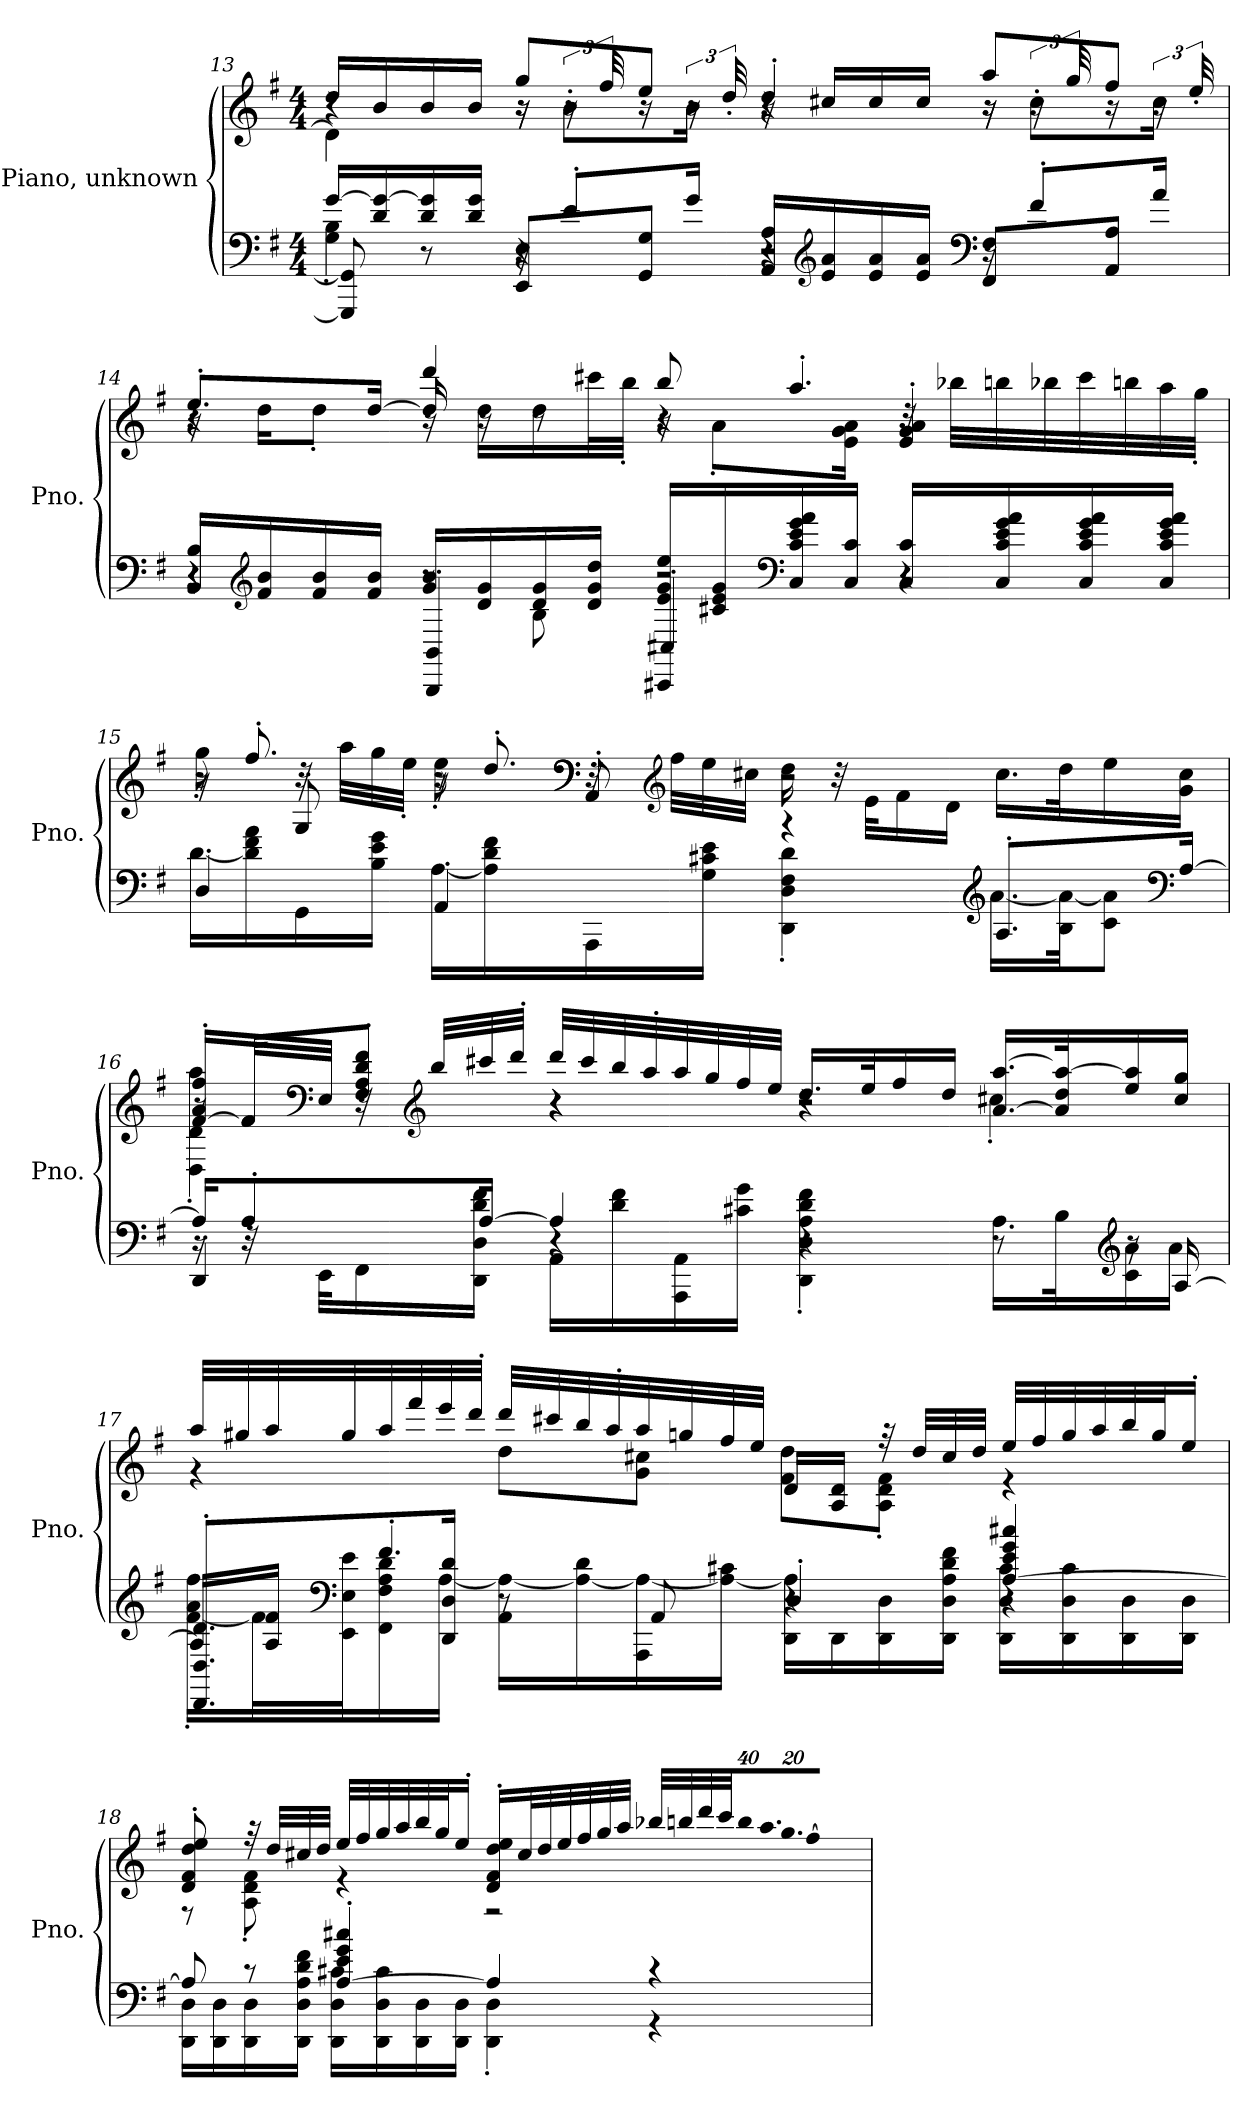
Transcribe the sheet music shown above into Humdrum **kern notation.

**kern	**kern
*part1	*part1
*staff2	*staff1
*I"Piano, unknown	*
*I'Pno.	*
!!LO:LB:g=z
*clefF4	*clefG2
*k[f#]	*k[f#]
*M4/4	*M4/4
=13	=13
*^	*^
*	*^	*	*^
[16g/LL	4G\' 4B\'	8GGG/] 8GG/]	4r	16dd/LL	4d\]
16d/ 16g/_	.	.	.	16b/	.
16d/ 16g/]	.	8r	.	16b/	.
16d/ 16g/JJ	.	.	.	16b/JJ	.
16r	4r	8EE/ 8E/L	8gg/L	16r	16r
8e'/L	.	.	.	24r	8b'\L
.	.	.	.	48ff#/	.
.	.	8GG/ 8G/J	8ee/J	16r	.
16g/Jk	.	.	.	24r	16b\Jk
.	.	.	.	48dd'/	.
16AA/ 16A/LL	2r	4r	4dd'/	16r	4r
*clefG2	*	*	*	*	*
16e/ 16a/	.	.	.	16cc#X/LL	.
16e/ 16a/	.	.	.	16cc#/	.
16e/ 16a/JJ	.	.	.	16cc#/JJ	.
*clefF4	*	*	*	*	*
16r	.	8FF#/ 8F#/L	8aa/L	16r	16r
8f#'/L	.	.	.	24r	8cc#'\L
.	.	.	.	48gg/	.
.	.	8AA/ 8A/J	8ff#/J	16r	.
16a/Jk	.	.	.	24r	16cc#\Jk
.	.	.	.	48ee'/	.
!!LO:LB:g=z	!!	!!
=14	=14	=14	=14	=14	=14
16BB/ 16B/LL	4r	4r	4r	16r	8.ee'/L
*clefG2	*	*	*	*	*
16f#/ 16b/	.	.	.	16dd\KL	.
16f#/ 16b/	.	.	.	8dd'\J	.
16f#/ 16b/JJ	.	.	.	.	[16dd/Jk
16g/ 16b/LL	8r	4BBB/' 4BB/'	4ddd/	16r	16dd/]
16d/ 16g/	.	.	.	16dd\LL	16r
16d/ 16g/	8B\	.	.	16dd\	8r
16d/ 16g/ 16dd/JJ	.	.	.	32ccc#X\L	.
.	.	.	.	32bb'\JJJ	.
16CC#X/ 16e/ 16g/ 16ee/LL	2r	4C#X'/	8bb/	16r	4r
16c#X/ 16e/ 16g/	.	.	.	8a'\L	.
*clefF4	*	*	*	*	*
16C#/ 16c#/ 16e/ 16g/ 16a/	.	.	4.aa'/	.	.
16C#/ 16c#/JJ	.	.	.	16e\ 16g\ 16a\Jk	.
16C#/ 16c#/LL	.	4r	.	32r	4e/' 4g/' 4a/'
.	.	.	.	32bb-X\LLL	.
16C#/ 16c#/ 16e/ 16g/ 16a/	.	.	.	32bbn\	.
.	.	.	.	32bb-X\	.
16C#/ 16c#/ 16e/ 16g/ 16a/	.	.	.	32ccc#\	.
.	.	.	.	32bbn\	.
16C#/ 16c#/ 16e/ 16g/ 16a/JJ	.	.	.	32aa\	.
.	.	.	.	32gg'\JJJ	.
*	*v	*v	*	*	*
!!LO:LB:g=z	!!	!!
=15	=15	=15	=15	=15
4D'/	[16d\LL	16r	8gg'\	8r
.	16d\] 16f#\ 16a\	8.ff#'/	.	.
.	16GG\	.	32r	8G'/
.	.	.	32aa\LLL	.
.	16B\ 16e\ 16g\JJ	.	32gg\	.
.	.	.	32ee'\JJJ	.
4AA'/	[16A\LL	16r	8ee'\	8r
.	16A\] 16d\ 16f#\	8.dd'/	.	.
*	*	*clefF4	*	*
.	16AAA\	.	32r	8AA'/
*	*	*clefG2	*	*
.	.	.	32ff#\LLL	.
.	16G\ 16c#X\ 16e\JJ	.	32ee\	.
.	.	.	32cc#X\JJJ	.
4r	4DD\' 4D\' 4F#\' 4d\'	2r	16dd\	2r
.	.	.	32r	.
.	.	.	32e\KLL	.
.	.	.	16f#\	.
.	.	.	16d\JJ	.
*clefG2	*	*	*	*
8.A'/L	[16.a\LL	.	16.cc#\LL	.
.	32B\ 32a\_JK	.	32dd\K	.
.	8c#\ 8a\]J	.	16ee\	.
*clefF4	*	*	*	*
[16A/Jk	.	.	16g\ 16cc#\JJ	.
!!LO:LB:g=z	!!	!!
=16	=16	=16	=16	=16
*	*^	*	*	*
16A/KL]	16r	4DD'/	[16f#/' 16a/' 16ff#/'LL	4D\' 4d\' 4aa\'	16r
8A'/	32r	.	32f#/L]	.	16f#/KL
*	*	*	*clefF4	*	*
.	32EE\KLL	.	32E/JJJ	.	.
.	16FF#\	.	32r	.	8F#/' 8A/' 8d/' 8f#/'J
*	*	*	*clefG2	*	*
.	.	.	32bb/LLL	.	.
[16A/Jk	16DD\ 16D\ 16d\ 16f#\JJ	.	32ccc#X/	.	.
.	.	.	32ddd'/JJJ	.	.
4A/]	16AA\LL	4r	32ddd/LLL	4r	4r
.	.	.	32ccc#/	.	.
.	16d\ 16f#\	.	32bb/	.	.
.	.	.	32aa'/	.	.
.	16AAA\ 16AA\	.	32aa/	.	.
.	.	.	32gg/	.	.
.	16c#X\ 16g\JJ	.	32ff#/	.	.
.	.	.	32ee/JJJ	.	.
4r	4DD\' 4D\' 4A\' 4d\' 4f#\'	2r	16.dd/LL	4r	2r
.	.	.	32ee/K	.	.
.	.	.	16ff#/	.	.
.	.	.	16dd/JJ	.	.
8r	16.A\LL	.	[16.a/ [16.aa/LL	4cc#X'\	.
.	32B\K	.	32a/] 32dd/ 32aa/_K	.	.
*clefG2	*	*	*	*	*
16r	16c#\ 16a\	.	16ee/ 16aa/]	.	.
[16A/	16a\JJ	.	16cc#/ 16gg/JJ	.	.
*	*	*	*	*v	*v
!!LO:PB:g=z
=17	=17	=17	=17	=17
16A/LL]	[16f#\' 16a\' 16ff#\'LL	8.DD/' 8.D/' 8.d/'L	32aa/LLL	4r
.	.	.	32gg#X/	.
16A/ 16f#/JJ	32f#\L]	.	32aa/	.
*clefF4	*	*	*	*
.	32EE\ 32E\ 32e\J	.	32gg#/	.
4.f#'/	16FF#\ 16F#\ 16A\ 16d\	.	32aa/	.
.	.	.	32fff#/	.
.	[16A\JJ	16DD/ 16D/ 16d/Jk	32eee/	.
.	.	.	32ddd'/JJJ	.
.	16AA\ 16A\_LL	8r	32ddd/LLL	8dd\L
.	.	.	32ccc#X/	.
.	16A\_ 16d\	.	32bb/	.
.	.	.	32aa'/	.
.	16AAA\ 16A\_	8AA/	32aa/	8g\ 8cc#X\J
.	.	.	32ggn/	.
.	16A\_ 16c#X\JJ	.	32ff#/	.
.	.	.	32ee/JJJ	.
4r	16DD\ 16A\]LL	4D'/	16d/LL	8f#\ 8dd\L
.	16DD\	.	16A/ 16d/JJ	.
.	16DD\ 16D\	.	32r	8A\' 8d\' 8f#\'J
.	.	.	32dd/LLL	.
.	16DD\ 16D\ 16A\ 16d\ 16f#\JJ	.	32cc#/	.
.	.	.	32dd/JJJ	.
[4A/ 4e/ 4g/ 4cc#X/	16DD\ 16D\ 16c#\LL	4r	32ee/LLL	4r
.	.	.	32ff#/	.
.	16DD\ 16D\ 16c#\	.	32gg/	.
.	.	.	32aa/	.
.	16DD\ 16D\	.	32bb/	.
.	.	.	32gg/J	.
.	16DD\ 16D\JJ	.	16ee'/JJ	.
*	*v	*v	*	*
!!LO:LB:g=z	!!
=18	=18	=18	=18
8A/]	16DD\ 16D\LL	8d/' 8f#/' 8dd/' 8ee/'	8r
.	16DD\ 16D\	.	.
8r	16DD\ 16D\	32r	8A\' 8d\' 8f#\'
.	.	32dd/LLL	.
.	16DD\ 16D\ 16A\ 16d\ 16f#\JJ	32cc#X/	.
.	.	32dd/JJJ	.
[4A/' 4e/' 4g/' 4cc#X/'	16DD\ 16D\ 16c#X\LL	32ee/LLL	4r
.	.	32ff#/	.
.	16DD\ 16D\ 16c#\	32gg/	.
.	.	32aa/	.
.	16DD\ 16D\	32bb/	.
.	.	32gg/J	.
.	16DD\ 16D\JJ	16ee'/JJ	.
4A/]	4DD\' 4D\'	16d/' 16f#/' 16dd/' 16ee/'LL	2r
.	.	32cc#/L	.
.	.	32dd/	.
.	.	32ee/	.
.	.	32ff#/	.
.	.	32gg/	.
.	.	32aa/JJJ	.
4r	4r	32bb-X/LLL	.
.	.	32bbn/	.
.	.	32ddd/	.
.	.	32ccc/	.
*	*	*Xbrackettup	*
!	!	!LO:N:vis=32	!
.	.	640%23bb/	.
!	!	!LO:N:vis=64.	!
.	.	640%17aa/L	.
!	!	!LO:N:vis=64.	!
.	.	640%17gg/J	.
!	!	!LO:N:vis=32	!
.	.	[640%23ff#/JJJ	.
*v	*v	*	*
*	*v	*v
=	=
*-	*-
